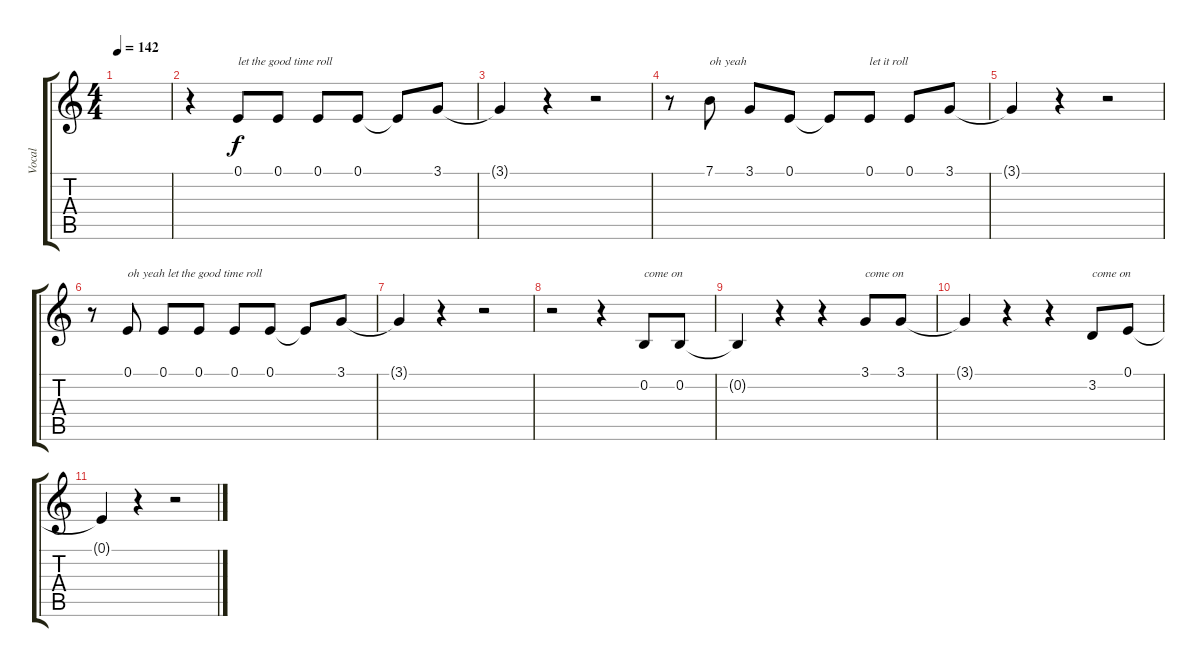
\track ("Vocal" "Vocal") {instrument rockorgan}
\staff {score tabs}
\tuning (E4 B3 G3 D3 A2 E2) {hide}
\ts (4 4)
\tempo 142
\clef g2
\ks c
|
r.4 0.1.8{txt "let the good time roll"} 0.1.8 0.1.8 0.1.8 0.1{t}.8 3.1.8 |
3.1{t}.4 r.4 r.2 |
r.8 7.1.8{txt "oh yeah "} 3.1.8 0.1.8 0.1{t}.8 0.1.8{txt "let it roll"} 0.1.8 3.1.8 |
3.1{t}.4 r.4 r.2 |
r.8 0.1.8{txt "oh yeah let the good time roll"} 0.1.8 0.1.8 0.1.8 0.1.8 0.1{t}.8 3.1.8 |
3.1{t}.4 r.4 r.2 |
r.2 r.4 0.2.8{txt "come on"} 0.2.8 |
0.2{t}.4 r.4 r.4 3.1.8{txt "come on"} 3.1.8 |
3.1{t}.4 r.4 r.4 3.2.8{txt "come on"} 0.1.8 |
0.1{t}.4 r.4 r.2
